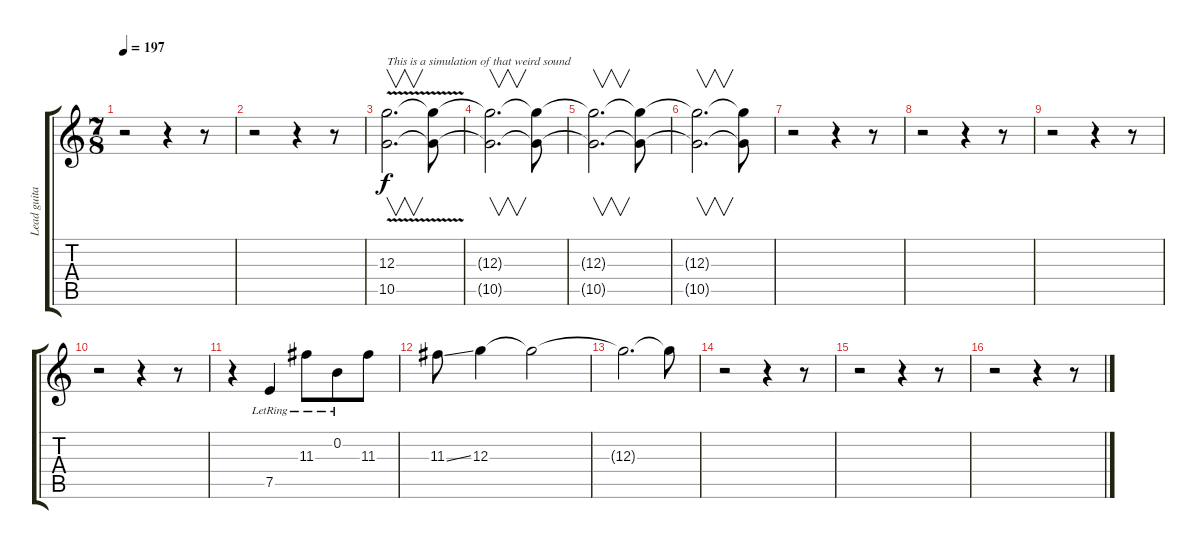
\track ("Lead guitar" "Lead guita") {instrument overdrivenguitar}
\staff {score tabs}
\tuning (E4 B3 G3 D3 A2 E2) {hide}
\ts (7 8)
\tempo 197
\clef g2
\ks c
r.2{dy f} r.4 r.8 |
r.2 r.4 r.8 |
(12.3{v} 10.5).2{v d txt "This is a simulation of that weird sound" volume 10 instrument overdrivenguitar} (12.3{t} 10.5{t}).8 |
(12.3{t} 10.5{t}).2{v d} (12.3{t} 10.5{t}).8 |
(12.3{t} 10.5{t}).2{v d volume 9} (12.3{t} 10.5{t}).8 |
(12.3{t} 10.5{t}).2{v d volume 6} (12.3{t} 10.5{t}).8 |
r.2 r.4 r.8 |
r.2 r.4 r.8 |
r.2 r.4 r.8 |
r.2 r.4 r.8 |
r.4{volume 16 instrument electricguitarjazz} 7.5{lr}.4 11.3{lr}.8 0.2{lr}.8 11.3.8 |
11.3{ss}.8{instrument electricguitarjazz} 12.3.4 12.3{t}.2 |
12.3{t}.2{d instrument electricguitarjazz} 12.3{t}.8 |
r.2 r.4 r.8 |
r.2 r.4 r.8 |
r.2 r.4 r.8
